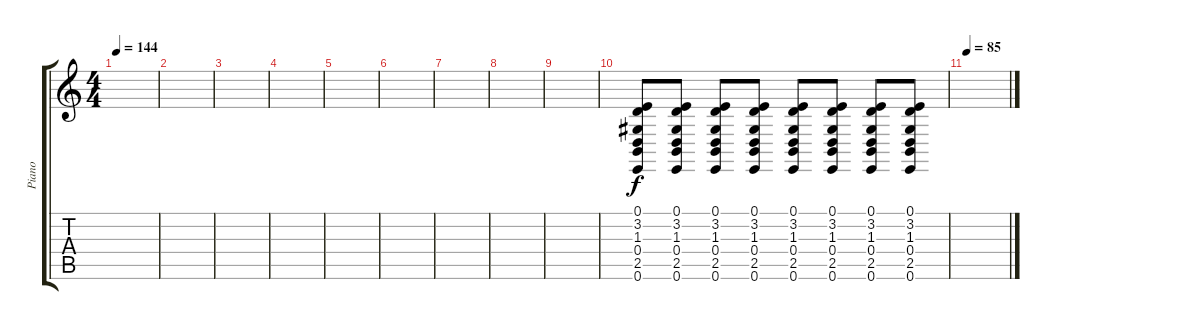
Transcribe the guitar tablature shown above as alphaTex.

\track ("Piano" "Piano") {instrument electricpiano1}
\staff {score tabs}
\tuning (E4 B3 G3 D3 A2 E2) {hide}
\ts (4 4)
\tempo 144
\clef g2
\ks c
|
|
|
|
|
|
|
|
|
(0.1 3.2 1.3 0.4 2.5 0.6).8{volume 9 instrument acousticguitarsteel} (0.1 3.2 1.3 0.4 2.5 0.6).8 (0.1 3.2 1.3 0.4 2.5 0.6).8 (0.1 3.2 1.3 0.4 2.5 0.6).8 (0.1 3.2 1.3 0.4 2.5 0.6).8 (0.1 3.2 1.3 0.4 2.5 0.6).8 (0.1 3.2 1.3 0.4 2.5 0.6).8 (0.1 3.2 1.3 0.4 2.5 0.6).8 |
\tempo 85
